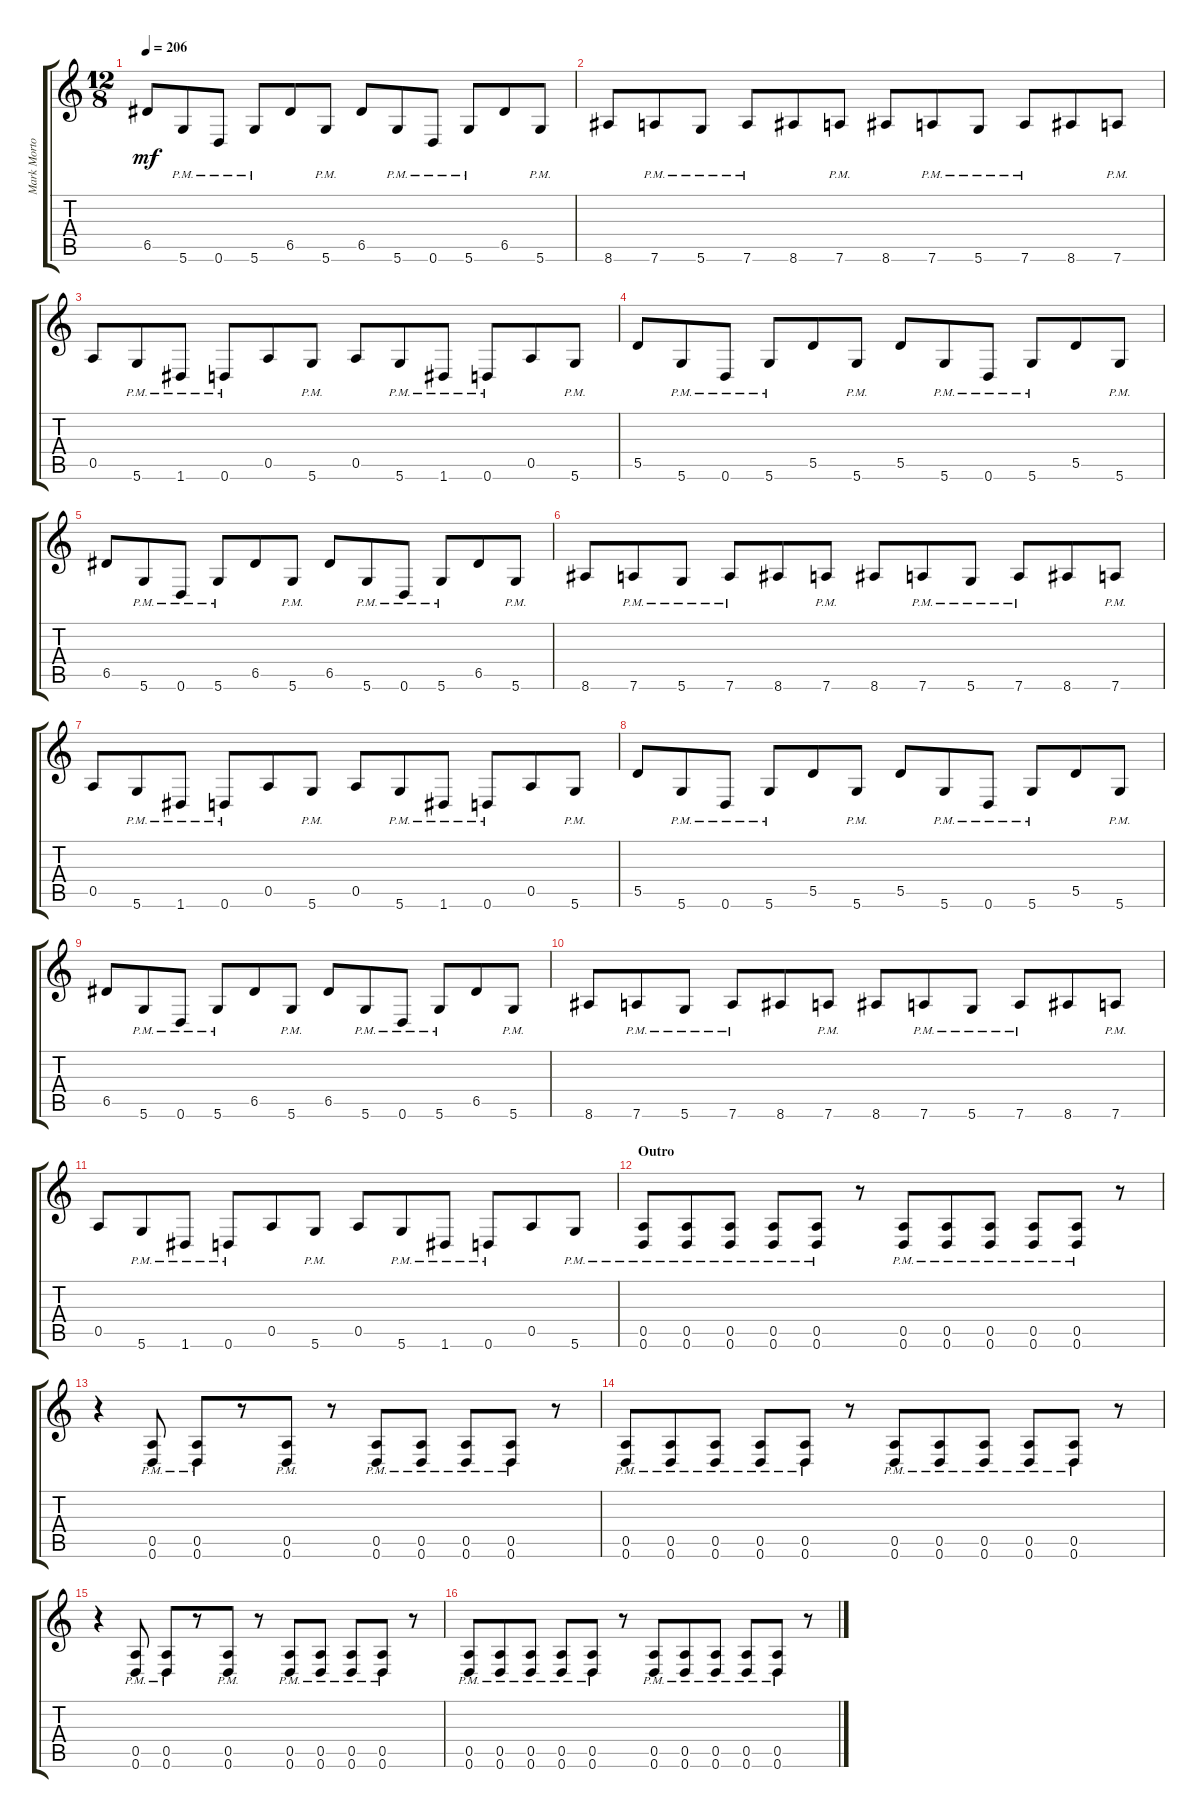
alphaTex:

\track ("Mark Morton" "Mark Morto") {instrument distortionguitar}
\staff {score tabs}
\tuning (E4 B3 G3 D3 A2 D2) {hide}
\ts (12 8)
\tempo 206
\clef g2
\ks c
6.5.8{dy mf} 5.6{pm}.8 0.6{pm}.8 5.6{pm}.8 6.5.8 5.6{pm}.8 6.5.8 5.6{pm}.8 0.6{pm}.8 5.6{pm}.8 6.5.8 5.6{pm}.8 |
8.6.8 7.6{pm}.8 5.6{pm}.8 7.6{pm}.8 8.6.8 7.6{pm}.8 8.6.8 7.6{pm}.8 5.6{pm}.8 7.6{pm}.8 8.6.8 7.6{pm}.8 |
0.5.8 5.6{pm}.8 1.6{pm}.8 0.6{pm}.8 0.5.8 5.6{pm}.8 0.5.8 5.6{pm}.8 1.6{pm}.8 0.6{pm}.8 0.5.8 5.6{pm}.8 |
5.5.8 5.6{pm}.8 0.6{pm}.8 5.6{pm}.8 5.5.8 5.6{pm}.8 5.5.8 5.6{pm}.8 0.6{pm}.8 5.6{pm}.8 5.5.8 5.6{pm}.8 |
6.5.8 5.6{pm}.8 0.6{pm}.8 5.6{pm}.8 6.5.8 5.6{pm}.8 6.5.8 5.6{pm}.8 0.6{pm}.8 5.6{pm}.8 6.5.8 5.6{pm}.8 |
8.6.8 7.6{pm}.8 5.6{pm}.8 7.6{pm}.8 8.6.8 7.6{pm}.8 8.6.8 7.6{pm}.8 5.6{pm}.8 7.6{pm}.8 8.6.8 7.6{pm}.8 |
0.5.8 5.6{pm}.8 1.6{pm}.8 0.6{pm}.8 0.5.8 5.6{pm}.8 0.5.8 5.6{pm}.8 1.6{pm}.8 0.6{pm}.8 0.5.8 5.6{pm}.8 |
5.5.8 5.6{pm}.8 0.6{pm}.8 5.6{pm}.8 5.5.8 5.6{pm}.8 5.5.8 5.6{pm}.8 0.6{pm}.8 5.6{pm}.8 5.5.8 5.6{pm}.8 |
6.5.8 5.6{pm}.8 0.6{pm}.8 5.6{pm}.8 6.5.8 5.6{pm}.8 6.5.8 5.6{pm}.8 0.6{pm}.8 5.6{pm}.8 6.5.8 5.6{pm}.8 |
8.6.8 7.6{pm}.8 5.6{pm}.8 7.6{pm}.8 8.6.8 7.6{pm}.8 8.6.8 7.6{pm}.8 5.6{pm}.8 7.6{pm}.8 8.6.8 7.6{pm}.8 |
0.5.8 5.6{pm}.8 1.6{pm}.8 0.6{pm}.8 0.5.8 5.6{pm}.8 0.5.8 5.6{pm}.8 1.6{pm}.8 0.6{pm}.8 0.5.8 5.6{pm}.8 |
\section ("" "Outro")
(0.5{pm} 0.6{pm}).8 (0.5{pm} 0.6{pm}).8 (0.5{pm} 0.6{pm}).8 (0.5{pm} 0.6{pm}).8 (0.5{pm} 0.6{pm}).8 r.8 (0.5{pm} 0.6{pm}).8 (0.5{pm} 0.6{pm}).8 (0.5{pm} 0.6{pm}).8 (0.5{pm} 0.6{pm}).8 (0.5{pm} 0.6{pm}).8 r.8 |
r.4 (0.5{pm} 0.6{pm}).8 (0.5{pm} 0.6{pm}).8 r.8 (0.5{pm} 0.6{pm}).8 r.8 (0.5{pm} 0.6{pm}).8 (0.5{pm} 0.6{pm}).8 (0.5{pm} 0.6{pm}).8 (0.5{pm} 0.6{pm}).8 r.8 |
(0.5{pm} 0.6{pm}).8 (0.5{pm} 0.6{pm}).8 (0.5{pm} 0.6{pm}).8 (0.5{pm} 0.6{pm}).8 (0.5{pm} 0.6{pm}).8 r.8 (0.5{pm} 0.6{pm}).8 (0.5{pm} 0.6{pm}).8 (0.5{pm} 0.6{pm}).8 (0.5{pm} 0.6{pm}).8 (0.5{pm} 0.6{pm}).8 r.8 |
r.4 (0.5{pm} 0.6{pm}).8 (0.5{pm} 0.6{pm}).8 r.8 (0.5{pm} 0.6{pm}).8 r.8 (0.5{pm} 0.6{pm}).8 (0.5{pm} 0.6{pm}).8 (0.5{pm} 0.6{pm}).8 (0.5{pm} 0.6{pm}).8 r.8 |
(0.5{pm} 0.6{pm}).8 (0.5{pm} 0.6{pm}).8 (0.5{pm} 0.6{pm}).8 (0.5{pm} 0.6{pm}).8 (0.5{pm} 0.6{pm}).8 r.8 (0.5{pm} 0.6{pm}).8 (0.5{pm} 0.6{pm}).8 (0.5{pm} 0.6{pm}).8 (0.5{pm} 0.6{pm}).8 (0.5{pm} 0.6{pm}).8 r.8
